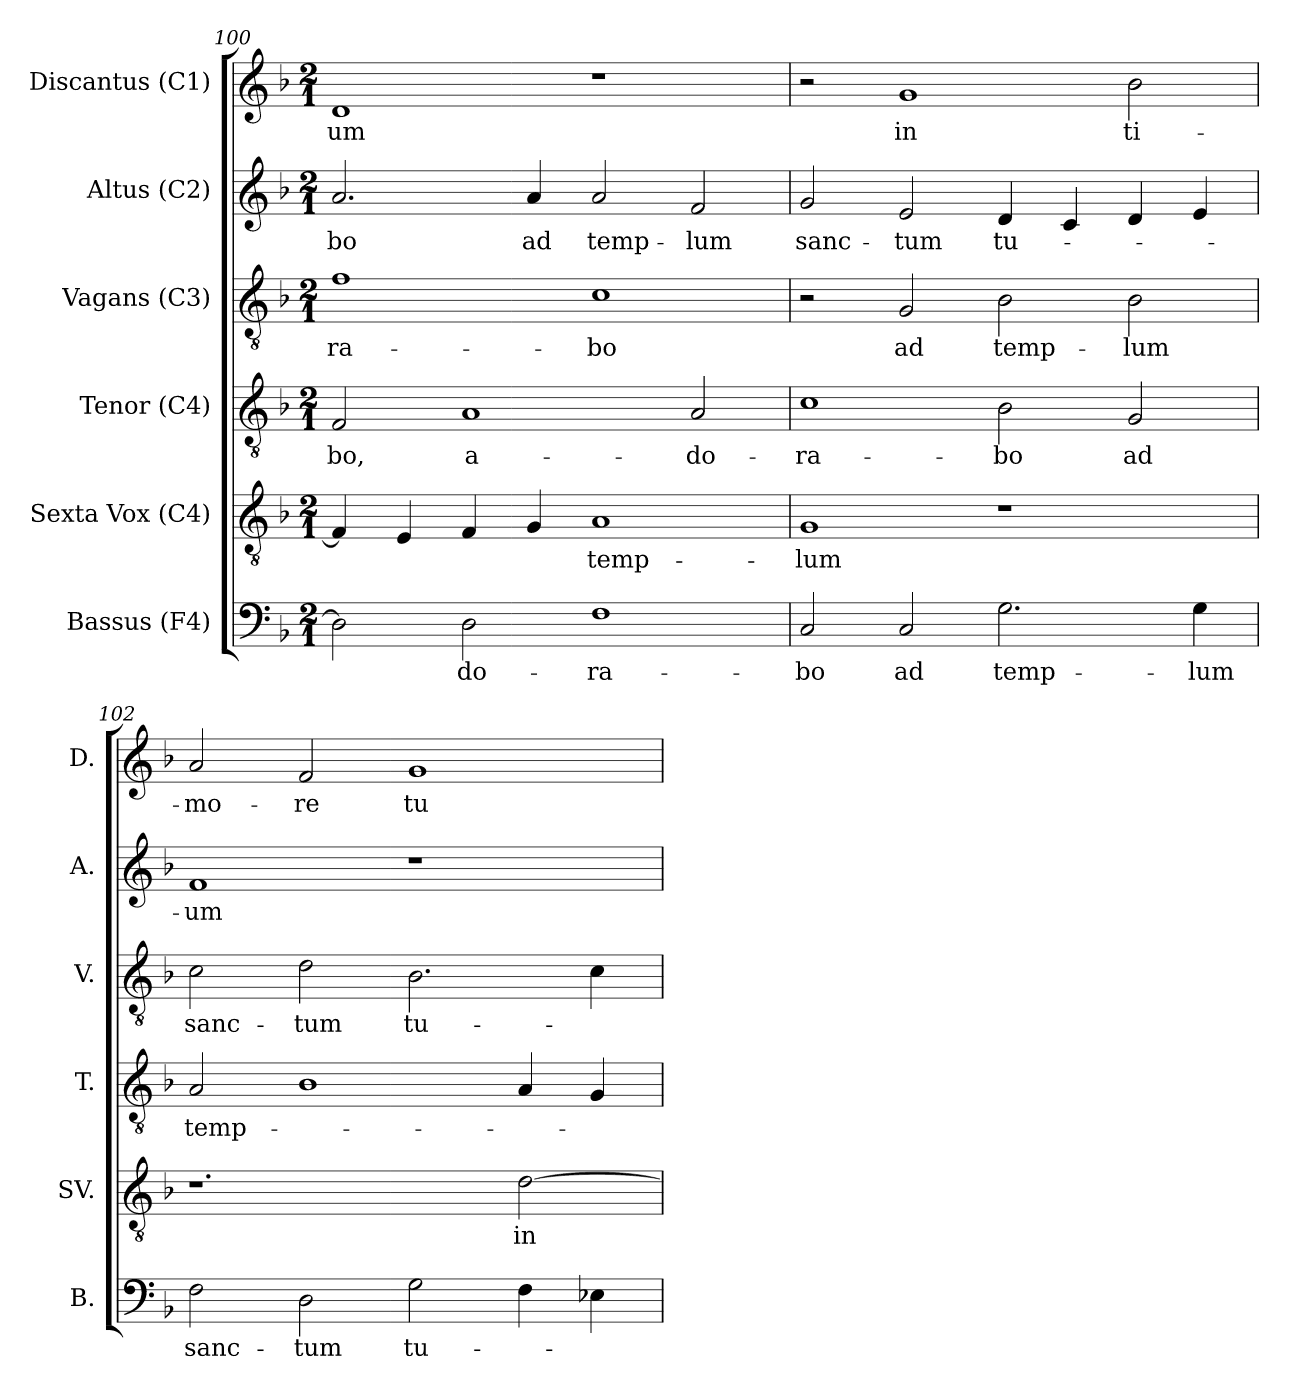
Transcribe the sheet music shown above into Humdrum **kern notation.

**kern	**text	**kern	**text	**kern	**text	**kern	**text	**kern	**text	**kern	**text
*part6	*part6	*part5	*part5	*part4	*part4	*part3	*part3	*part2	*part2	*part1	*part1
*staff6	*staff6	*staff5	*staff5	*staff4	*staff4	*staff3	*staff3	*staff2	*staff2	*staff1	*staff1
*I"Bassus (F4)	*	*I"Sexta Vox (C4)	*	*I"Tenor (C4)	*	*I"Vagans (C3)	*	*I"Altus (C2)	*	*I"Discantus (C1)	*
*I'B.	*	*I'SV.	*	*I'T.	*	*I'V.	*	*I'A.	*	*I'D.	*
*clefF4	*	*clefGv2	*	*clefGv2	*	*clefGv2	*	*clefG2	*	*clefG2	*
*	*	*	*	*	*	*ITrd7c12	*	*ITrd7c12	*	*	*
*k[b-]	*	*k[b-]	*	*k[b-]	*	*k[b-]	*	*k[b-]	*	*k[b-]	*
*F:	*	*F:	*	*F:	*	*F:	*	*F:	*	*F:	*
*M2/1	*	*M2/1	*	*M2/1	*	*M2/1	*	*M2/1	*	*M2/1	*
=100	=100	=100	=100	=100	=100	=100	=100	=100	=100	=100	=100
!	!	!	!	!	!LO:LY:b:color=#000000	!	!	!	!	!	!
!	!	!	!	!	!	!	!LO:LY:b:color=#000000	!	!	!	!
!	!	!	!	!	!	!	!	!	!LO:LY:b:color=#000000	!	!
!	!	!	!	!	!	!	!	!	!	!	!LO:LY:b:color=#000000
2Di\]	.	4Fi/]	.	2Fi/	-bo,	1Fi	-ra-	2.Ai/	-bo	1di	-um
.	.	4Ei/	.	.	.	.	.	.	.	.	.
!	!LO:LY:b:color=#000000	!	!	!	!	!	!	!	!	!	!
!	!	!	!	!	!LO:LY:b:color=#000000	!	!	!	!	!	!
2Di\	-do-	4Fi/	.	1Ai	a-	.	.	.	.	.	.
!	!	!	!	!	!	!	!	!	!LO:LY:b:color=#000000	!	!
.	.	4Gi/	.	.	.	.	.	4Ai/	ad	.	.
!	!LO:LY:b:color=#000000	!	!	!	!	!	!	!	!	!	!
!	!	!	!LO:LY:b:color=#000000	!	!	!	!	!	!	!	!
!	!	!	!	!	!	!	!LO:LY:b:color=#000000	!	!	!	!
!	!	!	!	!	!	!	!	!	!LO:LY:b:color=#000000	!	!
1Fi	-ra-	1Ai	temp-	.	.	1Ci	-bo	2Ai/	temp-	1r	.
!	!	!	!	!	!LO:LY:b:color=#000000	!	!	!	!	!	!
!	!	!	!	!	!	!	!	!	!LO:LY:b:color=#000000	!	!
.	.	.	.	2Ai/	-do-	.	.	2Fi/	-lum	.	.
=101	=101	=101	=101	=101	=101	=101	=101	=101	=101	=101	=101
!	!LO:LY:b:color=#000000	!	!	!	!	!	!	!	!	!	!
!	!	!	!LO:LY:b:color=#000000	!	!	!	!	!	!	!	!
!	!	!	!	!	!LO:LY:b:color=#000000	!	!	!	!	!	!
!	!	!	!	!	!	!	!	!	!LO:LY:b:color=#000000	!	!
2Ci/	-bo	1Gi	-lum	1ci	-ra-	2r	.	2Gi/	sanc-	2r	.
!	!LO:LY:b:color=#000000	!	!	!	!	!	!	!	!	!	!
!	!	!	!	!	!	!	!LO:LY:b:color=#000000	!	!	!	!
!	!	!	!	!	!	!	!	!	!LO:LY:b:color=#000000	!	!
!	!	!	!	!	!	!	!	!	!	!	!LO:LY:b:color=#000000
2Ci/	ad	.	.	.	.	2GGi/	ad	2Ei/	-tum	1gi	in
!	!LO:LY:b:color=#000000	!	!	!	!	!	!	!	!	!	!
!	!	!	!	!	!LO:LY:b:color=#000000	!	!	!	!	!	!
!	!	!	!	!	!	!	!LO:LY:b:color=#000000	!	!	!	!
!	!	!	!	!	!	!	!	!	!LO:LY:b:color=#000000	!	!
2.Gi\	temp-	1r	.	2B-i\	-bo	2BB-i\	temp-	4Di/	tu-	.	.
.	.	.	.	.	.	.	.	4Ci/	.	.	.
!	!	!	!	!	!LO:LY:b:color=#000000	!	!	!	!	!	!
!	!	!	!	!	!	!	!LO:LY:b:color=#000000	!	!	!	!
!	!	!	!	!	!	!	!	!	!	!	!LO:LY:b:color=#000000
.	.	.	.	2Gi/	ad	2BB-i\	-lum	4Di/	.	2b-i\	ti-
!	!LO:LY:b:color=#000000	!	!	!	!	!	!	!	!	!	!
4Gi\	-lum	.	.	.	.	.	.	4Ei/	.	.	.
=102	=102	=102	=102	=102	=102	=102	=102	=102	=102	=102	=102
!	!LO:LY:b:color=#000000	!	!	!	!	!	!	!	!	!	!
!	!	!	!	!	!LO:LY:b:color=#000000	!	!	!	!	!	!
!	!	!	!	!	!	!	!LO:LY:b:color=#000000	!	!	!	!
!	!	!	!	!	!	!	!	!	!LO:LY:b:color=#000000	!	!
!	!	!	!	!	!	!	!	!	!	!	!LO:LY:b:color=#000000
2Fi\	sanc-	1.r	.	2Ai/	temp-	2Ci\	sanc-	1Fi	-um	2ai/	-mo-
!	!LO:LY:b:color=#000000	!	!	!	!	!	!	!	!	!	!
!	!	!	!	!	!	!	!LO:LY:b:color=#000000	!	!	!	!
!	!	!	!	!	!	!	!	!	!	!	!LO:LY:b:color=#000000
2Di\	-tum	.	.	1B-i	.	2Di\	-tum	.	.	2fi/	-re
!	!LO:LY:b:color=#000000	!	!	!	!	!	!	!	!	!	!
!	!	!	!	!	!	!	!LO:LY:b:color=#000000	!	!	!	!
!	!	!	!	!	!	!	!	!	!	!	!LO:LY:b:color=#000000
2Gi\	tu-	.	.	.	.	2.BB-i\	tu-	1r	.	1gi	tu-
!	!	!	!LO:LY:b:color=#000000	!	!	!	!	!	!	!	!
4Fi\	.	[2di\	in	4Ai/	.	.	.	.	.	.	.
4E-i\	.	.	.	4Gi/	.	4Ci\	.	.	.	.	.
=	=	=	=	=	=	=	=	=	=	=	=
*-	*-	*-	*-	*-	*-	*-	*-	*-	*-	*-	*-
